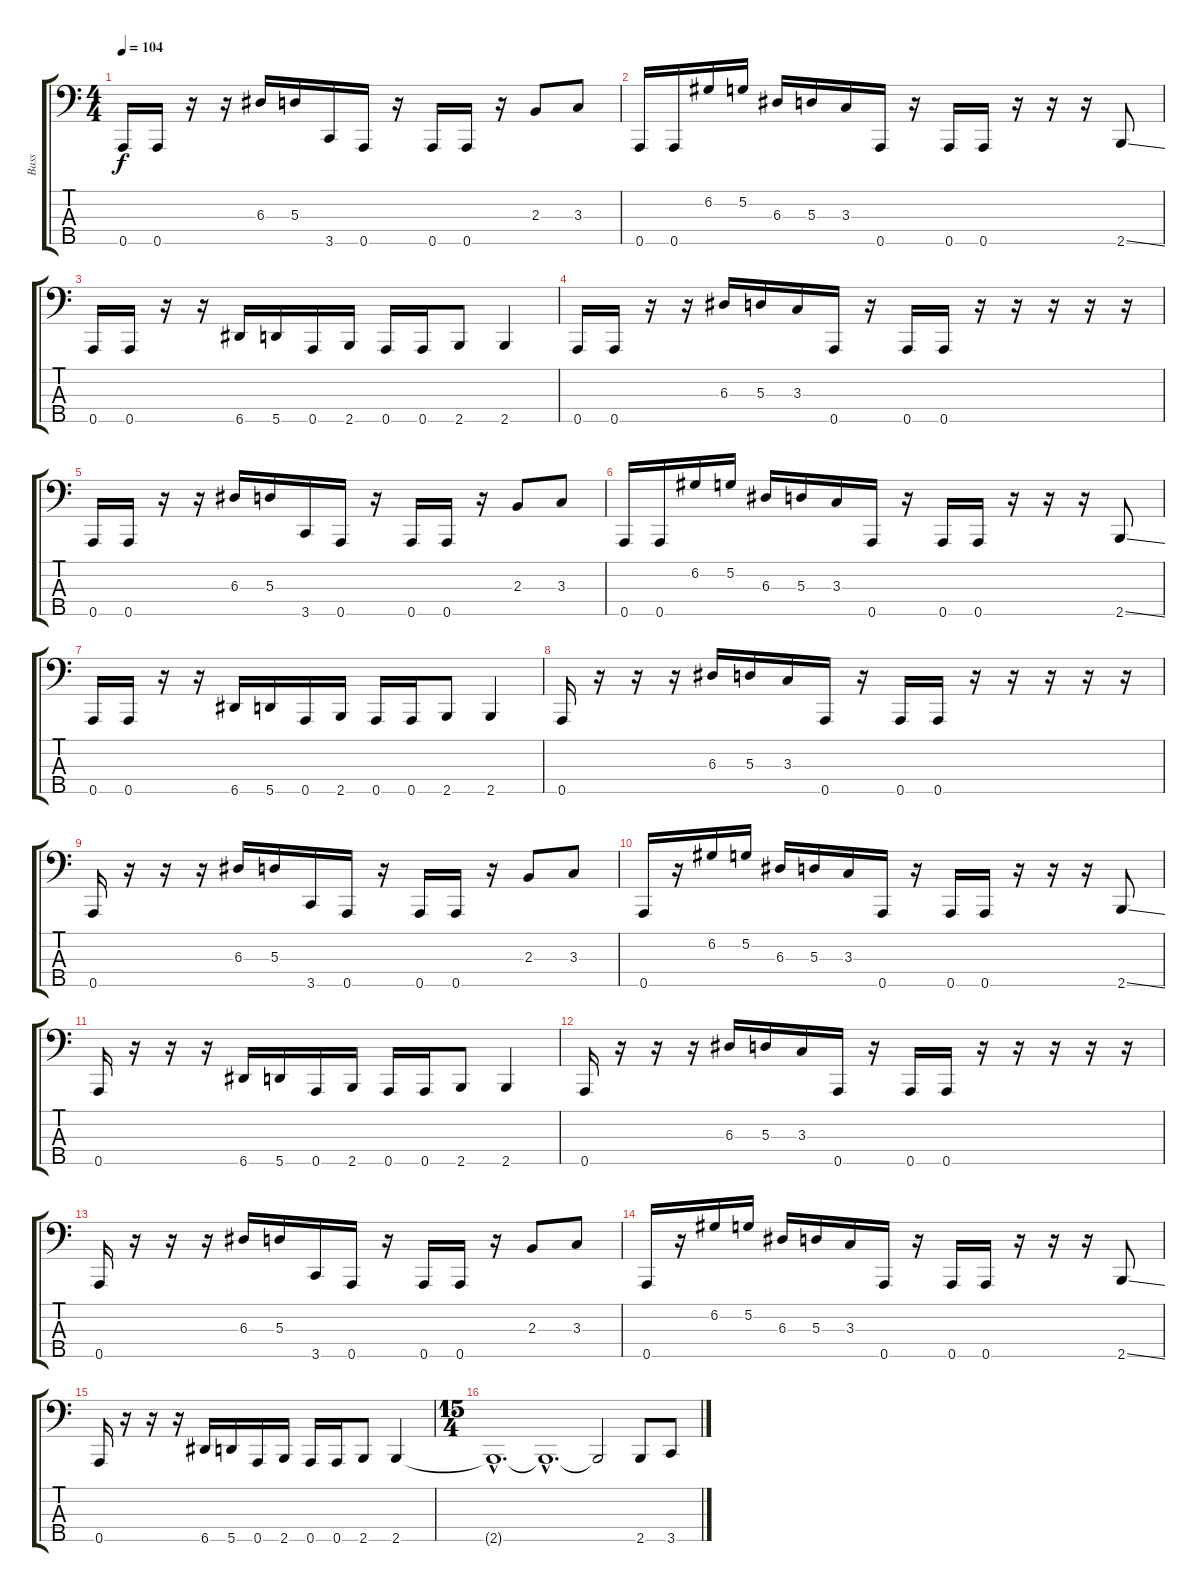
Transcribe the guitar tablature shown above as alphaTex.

\track ("Bass" "Bass") {instrument slapbass1}
\staff {score tabs}
\tuning (G2 D2 A1 E1 A0) {hide}
\ts (4 4)
\tempo 104
\clef f4
\ks c
0.5.16{dy f} 0.5.16 r.16 r.16 6.3.16 5.3.16 3.5.16 0.5.16 r.16 0.5.16 0.5.16 r.16 2.3.8 3.3.8 |
0.5.16 0.5.16 6.2.16 5.2.16 6.3.16 5.3.16 3.3.16 0.5.16 r.16 0.5.16 0.5.16 r.16 r.16 r.16 2.5{ss}.8 |
0.5.16 0.5.16 r.16 r.16 6.5.16 5.5.16 0.5.16 2.5.16 0.5.16 0.5.16 2.5.8 2.5.4 |
0.5.16 0.5.16 r.16 r.16 6.3.16 5.3.16 3.3.16 0.5.16 r.16 0.5.16 0.5.16 r.16 r.16 r.16 r.16 r.16 |
0.5.16 0.5.16 r.16 r.16 6.3.16 5.3.16 3.5.16 0.5.16 r.16 0.5.16 0.5.16 r.16 2.3.8 3.3.8 |
0.5.16 0.5.16 6.2.16 5.2.16 6.3.16 5.3.16 3.3.16 0.5.16 r.16 0.5.16 0.5.16 r.16 r.16 r.16 2.5{ss}.8 |
0.5.16 0.5.16 r.16 r.16 6.5.16 5.5.16 0.5.16 2.5.16 0.5.16 0.5.16 2.5.8 2.5.4 |
0.5.16 r.16 r.16 r.16 6.3.16 5.3.16 3.3.16 0.5.16 r.16 0.5.16 0.5.16 r.16 r.16 r.16 r.16 r.16 |
0.5.16 r.16 r.16 r.16 6.3.16 5.3.16 3.5.16 0.5.16 r.16 0.5.16 0.5.16 r.16 2.3.8 3.3.8 |
0.5.16 r.16 6.2.16 5.2.16 6.3.16 5.3.16 3.3.16 0.5.16 r.16 0.5.16 0.5.16 r.16 r.16 r.16 2.5{ss}.8 |
0.5.16 r.16 r.16 r.16 6.5.16 5.5.16 0.5.16 2.5.16 0.5.16 0.5.16 2.5.8 2.5.4 |
0.5.16 r.16 r.16 r.16 6.3.16 5.3.16 3.3.16 0.5.16 r.16 0.5.16 0.5.16 r.16 r.16 r.16 r.16 r.16 |
0.5.16 r.16 r.16 r.16 6.3.16 5.3.16 3.5.16 0.5.16 r.16 0.5.16 0.5.16 r.16 2.3.8 3.3.8 |
0.5.16 r.16 6.2.16 5.2.16 6.3.16 5.3.16 3.3.16 0.5.16 r.16 0.5.16 0.5.16 r.16 r.16 r.16 2.5{ss}.8 |
0.5.16 r.16 r.16 r.16 6.5.16 5.5.16 0.5.16 2.5.16 0.5.16 0.5.16 2.5.8 2.5.4 |
\ts (15 4)
2.5{hac t}.1{d} 2.5{hac t}.1{d} 2.5{t}.2 2.5.8 3.5.8
